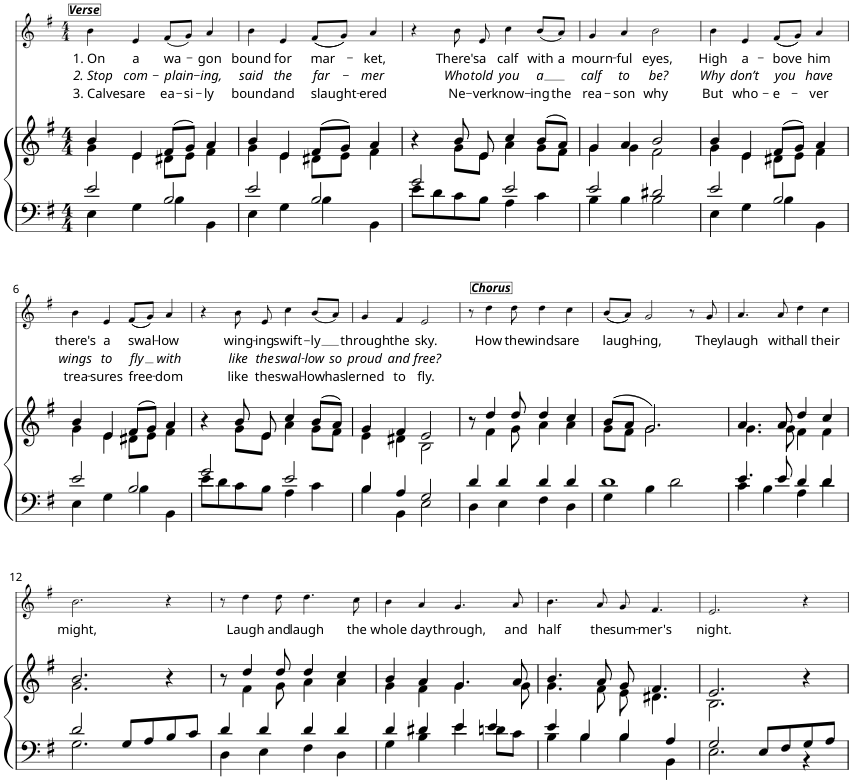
**kern	**kern	**kern	**text	**text	**text
*part2	*part2	*part1	*part1	*part1	*part1
*staff3	*staff2	*staff1	*staff1	*staff1	*staff1
*I"Piano	*	*I"P1	*	*	*
*I'Pno	*	*	*	*	*
*	*	*stria5	*	*	*
*clefF4	*clefG2	*clefG2	*	*	*
*k[f#]	*k[f#]	*k[f#]	*	*	*
*G:	*G:	*G:	*	*	*
*M4/4	*M4/4	*M4/4	*	*	*
=1	=1	=1	=1	=1	=1
*^	*^	*	*	*	*
!	!	!	!	!LO:TX:a:Bi:t=Verse	!	!	!
!	!	!	!	!	!LO:LY:b	!LO:LY:b	!LO:LY:b
2e/	4E\	4b/	4g\	4b\	1. On	2. Stop	3. Calves
!	!	!	!	!	!LO:LY:b	!LO:LY:b	!LO:LY:b
.	4G\	4e/	4e\	4e/	a	com-	are
!	!	!	!	!	!LO:LY:b	!LO:LY:b	!LO:LY:b
2B/	4B\	(8f#/L	8d#X\L	((8f#/L	wa-	-plain-	ea-
!	!	!	!	!	!	!	!LO:LY:b
.	.	8g/J)	8e\J	8g/J))	.	.	-si-
!	!	!	!	!	!LO:LY:b	!LO:LY:b	!LO:LY:b
.	4BB\	4a/	4f#\	4a/	-gon	-ing,	-ly
=2	=2	=2	=2	=2	=2	=2	=2
!	!	!	!	!	!LO:LY:b	!LO:LY:b	!LO:LY:b
2e/	4E\	4b/	4g\	4b\	bound	said	bound
!	!	!	!	!	!LO:LY:b	!LO:LY:b	!LO:LY:b
.	4G\	4e/	4e\	4e/	for	the	and
!	!	!	!	!	!LO:LY:b	!LO:LY:b	!LO:LY:b
2B/	4B\	(8f#/L	8d#X\L	((8f#/L	mar-	far-	slaught-
.	.	8g/J)	8e\J	8g/J))	.	.	.
!	!	!	!	!	!LO:LY:b	!LO:LY:b	!LO:LY:b
.	4BB\	4a/	4f#\	4a/	-ket,	-mer	-ered
=3	=3	=3	=3	=3	=3	=3	=3
2g/	8e\L	4r	4ryy	4r	.	.	.
.	8d\	.	.	.	.	.	.
!	!	!	!	!	!LO:LY:b	!LO:LY:b	!LO:LY:b
.	8c\	8b/	8g\L	8b\	There's	Who	Ne-
!	!	!	!	!	!LO:LY:b	!LO:LY:b	!LO:LY:b
.	8B\J	8e/	8e\J	8e/	a	told	-ver
!	!	!	!	!	!LO:LY:b	!LO:LY:b	!LO:LY:b
2e/	4A\	4cc/	4a\	4cc\	calf	you	know-
!	!	!	!	!	!LO:LY:b	!LO:LY:b	!LO:LY:b
.	4c\	(8b/L	8g\L	((8b/L	with	a	-ing
!	!	!	!	!	!LO:LY:b	!	!LO:LY:b
.	.	8a/J)	8f#\J	8a/J))	a	.	the
=4	=4	=4	=4	=4	=4	=4	=4
!	!	!	!	!	!LO:LY:b	!LO:LY:b	!LO:LY:b
2e/	4B\	4g/	4g\	4g/	mourn-	calf	rea-
!	!	!	!	!	!LO:LY:b	!LO:LY:b	!LO:LY:b
.	4B\	4a/	4g\	4a/	-ful	to	-son
!	!	!	!	!	!LO:LY:b	!LO:LY:b	!LO:LY:b
2d#X/	2B\	2b/	2f#\	2b\	eyes,	be?	why
=5	=5	=5	=5	=5	=5	=5	=5
!	!	!	!	!	!LO:LY:b	!LO:LY:b	!LO:LY:b
2e/	4E\	4b/	4g\	4b\	High	Why	But
!	!	!	!	!	!LO:LY:b	!LO:LY:b	!LO:LY:b
.	4G\	4e/	4e\	4e/	a-	don’t	who-
!	!	!	!	!	!LO:LY:b	!LO:LY:b	!LO:LY:b
2B/	4B\	(8f#/L	8d#X\L	((8f#/L	-bove	you	-e-
.	.	8g/J)	8e\J	8g/J))	.	.	.
!	!	!	!	!	!LO:LY:b	!LO:LY:b	!LO:LY:b
.	4BB\	4a/	4f#\	4a/	him	have	-ver
!!LO:LB:g=z
=6	=6	=6	=6	=6	=6	=6	=6
!	!	!	!	!	!LO:LY:b	!LO:LY:b	!LO:LY:b
2e/	4E\	4b/	4g\	4b\	there's	wings	trea-
!	!	!	!	!	!LO:LY:b	!LO:LY:b	!LO:LY:b
.	4G\	4e/	4e\	4e/	a	to	-sures
!	!	!	!	!	!LO:LY:b	!LO:LY:b	!LO:LY:b
2B/	4B\	(8f#/L	8d#X\L	((8f#/L	swal-	fly	free-
.	.	8g/J)	8e\J	8g/J))	.	.	.
!	!	!	!	!	!LO:LY:b	!LO:LY:b	!LO:LY:b
.	4BB\	4a/	4f#\	4a/	-low	with	-dom
=7	=7	=7	=7	=7	=7	=7	=7
2g/	8e\L	4r	4ryy	4r	.	.	.
.	8d\	.	.	.	.	.	.
!	!	!	!	!	!LO:LY:b	!LO:LY:b	!LO:LY:b
.	8c\	8b/	8g\L	8b\	wing-	like	like
!	!	!	!	!	!LO:LY:b	!LO:LY:b	!LO:LY:b
.	8B\J	8e/	8e\J	8e/	-ing	the	the
!	!	!	!	!	!LO:LY:b	!LO:LY:b	!LO:LY:b
2e/	4A\	4cc/	4a\	4cc\	swift-	swal-	swal-
!	!	!	!	!	!LO:LY:b	!LO:LY:b	!LO:LY:b
.	4c\	(8b/L	8g\L	((8b/L	-ly	-low	-low
!	!	!	!	!	!	!LO:LY:b	!LO:LY:b
.	.	8a/J)	8f#\J	8a/J))	.	so	has
=8	=8	=8	=8	=8	=8	=8	=8
!	!	!	!	!	!LO:LY:b	!LO:LY:b	!LO:LY:b
4B/	4B\	4g/	4e\	4g/	through	proud	lerned
!	!	!	!	!	!LO:LY:b	!LO:LY:b	!LO:LY:b
4A/	4BB\	4f#/	4d#X\	4f#/	the	and	to
!	!	!	!	!	!LO:LY:b	!LO:LY:b	!LO:LY:b
2G/	2E\	2e/	2B\	2e/	sky.	free?	fly.
=9	=9	=9	=9	=9	=9	=9	=9
!	!	!	!	!LO:TX:a:Bi:t=Chorus	!	!	!
4d/	4D\	8r	8ryy	8r	.	.	.
!	!	!	!	!	!LO:LY:b	!	!
.	.	4dd/	4f#\	4dd\	How	.	.
4d/	4E\	.	.	.	.	.	.
!	!	!	!	!	!LO:LY:b	!	!
.	.	8dd/	8g\	8dd\	the	.	.
!	!	!	!	!	!LO:LY:b	!	!
4d/	4F#\	4dd/	4a\	4dd\	winds	.	.
!	!	!	!	!	!LO:LY:b	!	!
4d/	4D\	4cc/	4a\	4cc\	are	.	.
=10	=10	=10	=10	=10	=10	=10	=10
!	!	!	!	!	!LO:LY:b	!	!
1d	4G\	(8b/L	8g\L	((8b/L	laugh-	.	.
.	.	8a/J	8f#\J	8a/J))	.	.	.
!	!	!	!	!	!LO:LY:b	!	!
.	4B\	2.g/)	2.g\	2g/	-ing,	.	.
.	2d\	.	.	.	.	.	.
.	.	.	.	8r	.	.	.
!	!	!	!	!	!LO:LY:b	!	!
.	.	.	.	8g/	They	.	.
=11	=11	=11	=11	=11	=11	=11	=11
!	!	!	!	!	!LO:LY:b	!	!
4.e/	4c\	4.a/	4.g\	4.a/	laugh	.	.
.	4B\	.	.	.	.	.	.
!	!	!	!	!	!LO:LY:b	!	!
8e/	.	8a/	8g\	8a/	with	.	.
!	!	!	!	!	!LO:LY:b	!	!
4d/	4A\	4dd/	4f#\	4dd\	all	.	.
!	!	!	!	!	!LO:LY:b	!	!
4d/	4d\	4cc/	4f#\	4cc\	their	.	.
!!LO:LB:g=z
=12	=12	=12	=12	=12	=12	=12	=12
!	!	!	!	!	!LO:LY:b	!	!
2d/	2.G\	2.b/	2.g\	2.b\	might,	.	.
8G/L	.	.	.	.	.	.	.
8A/	.	.	.	.	.	.	.
8B/	4ryy	4r	4ryy	4r	.	.	.
8c/J	.	.	.	.	.	.	.
=13	=13	=13	=13	=13	=13	=13	=13
4d/	4D\	8r	8ryy	8r	.	.	.
!	!	!	!	!	!LO:LY:b	!	!
.	.	4dd/	4f#\	4dd\	Laugh	.	.
4d/	4E\	.	.	.	.	.	.
!	!	!	!	!	!LO:LY:b	!	!
.	.	8dd/	8g\	8dd\	and	.	.
!	!	!	!	!	!LO:LY:b	!	!
4d/	4F#\	4dd/	4a\	4.dd\	laugh	.	.
4d/	4D\	4cc/	4a\	.	.	.	.
!	!	!	!	!	!LO:LY:b	!	!
.	.	.	.	8cc\	the	.	.
=14	=14	=14	=14	=14	=14	=14	=14
!	!	!	!	!	!LO:LY:b	!	!
4d/	4G\	4b/	4g\	4b\	whole	.	.
!	!	!	!	!	!LO:LY:b	!	!
4d#X/	4B\	4a/	4f#\	4a/	day	.	.
!	!	!	!	!	!LO:LY:b	!	!
4e/	4e\	4.g/	4.g\	4.g/	through,	.	.
4e/	8dn\L	.	.	.	.	.	.
!	!	!	!	!	!LO:LY:b	!	!
.	8c\J	8a/	8g\	8a/	and	.	.
=15	=15	=15	=15	=15	=15	=15	=15
!	!	!	!	!	!LO:LY:b	!	!
4e/	4B\	4.b/	4.g\	4.b\	half	.	.
4B/	4B\	.	.	.	.	.	.
!	!	!	!	!	!LO:LY:b	!	!
.	.	8a/	8f#\	8a/	the	.	.
!	!	!	!	!	!LO:LY:b	!	!
4B/	4B\	8g/	8e\	8g/	sum-	.	.
!	!	!	!	!	!LO:LY:b	!	!
.	.	4.f#/	4.d#X\	4.f#/	-mer's	.	.
4A/	4BB\	.	.	.	.	.	.
=16	=16	=16	=16	=16	=16	=16	=16
!	!	!	!	!	!LO:LY:b	!	!
2G/	2.E\	2.e/	2.B\	2.e/	night.	.	.
8E/L	.	.	.	.	.	.	.
8F#/	.	.	.	.	.	.	.
8G/	4r	4r	4ryy	4r	.	.	.
8A/J	.	.	.	.	.	.	.
*v	*v	*	*	*	*	*	*
*	*v	*v	*	*	*	*
=	=	=	=	=	=
*-	*-	*-	*-	*-	*-
